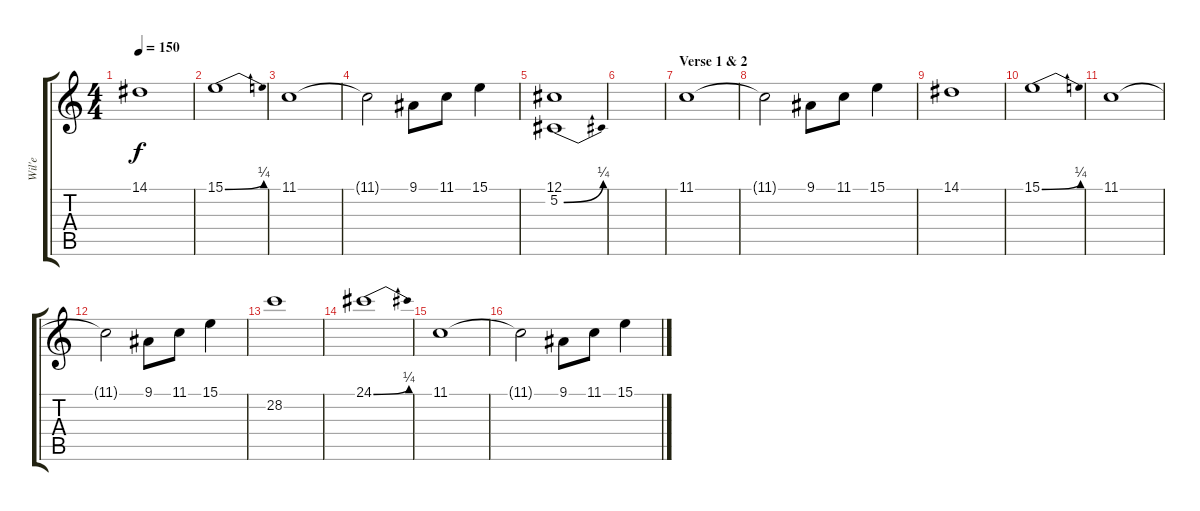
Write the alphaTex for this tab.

\track ("Wil'e" "Wil'e") {instrument stringensemble1}
\staff {score tabs}
\tuning (Db4 Ab3 E3 B2 Gb2 Db2) {hide}
\ts (4 4)
\tempo 150
\clef g2
\ks c
14.1.1{dy f} |
15.1{be (bend 0 0 60 1)}.1 |
11.1.1 |
11.1{t}.2 9.1.8 11.1.8 15.1.4 |
(12.1 5.2{be (bend 0 0 60 1)}).1 |
|
\section ("" "Verse 1 & 2")
11.1.1 |
11.1{t}.2 9.1.8 11.1.8 15.1.4 |
14.1.1 |
15.1{be (bend 0 0 60 1)}.1 |
11.1.1 |
11.1{t}.2 9.1.8 11.1.8 15.1.4 |
28.2.1 |
24.1{be (bend 0 0 60 1)}.1 |
11.1.1 |
11.1{t}.2 9.1.8 11.1.8 15.1.4
